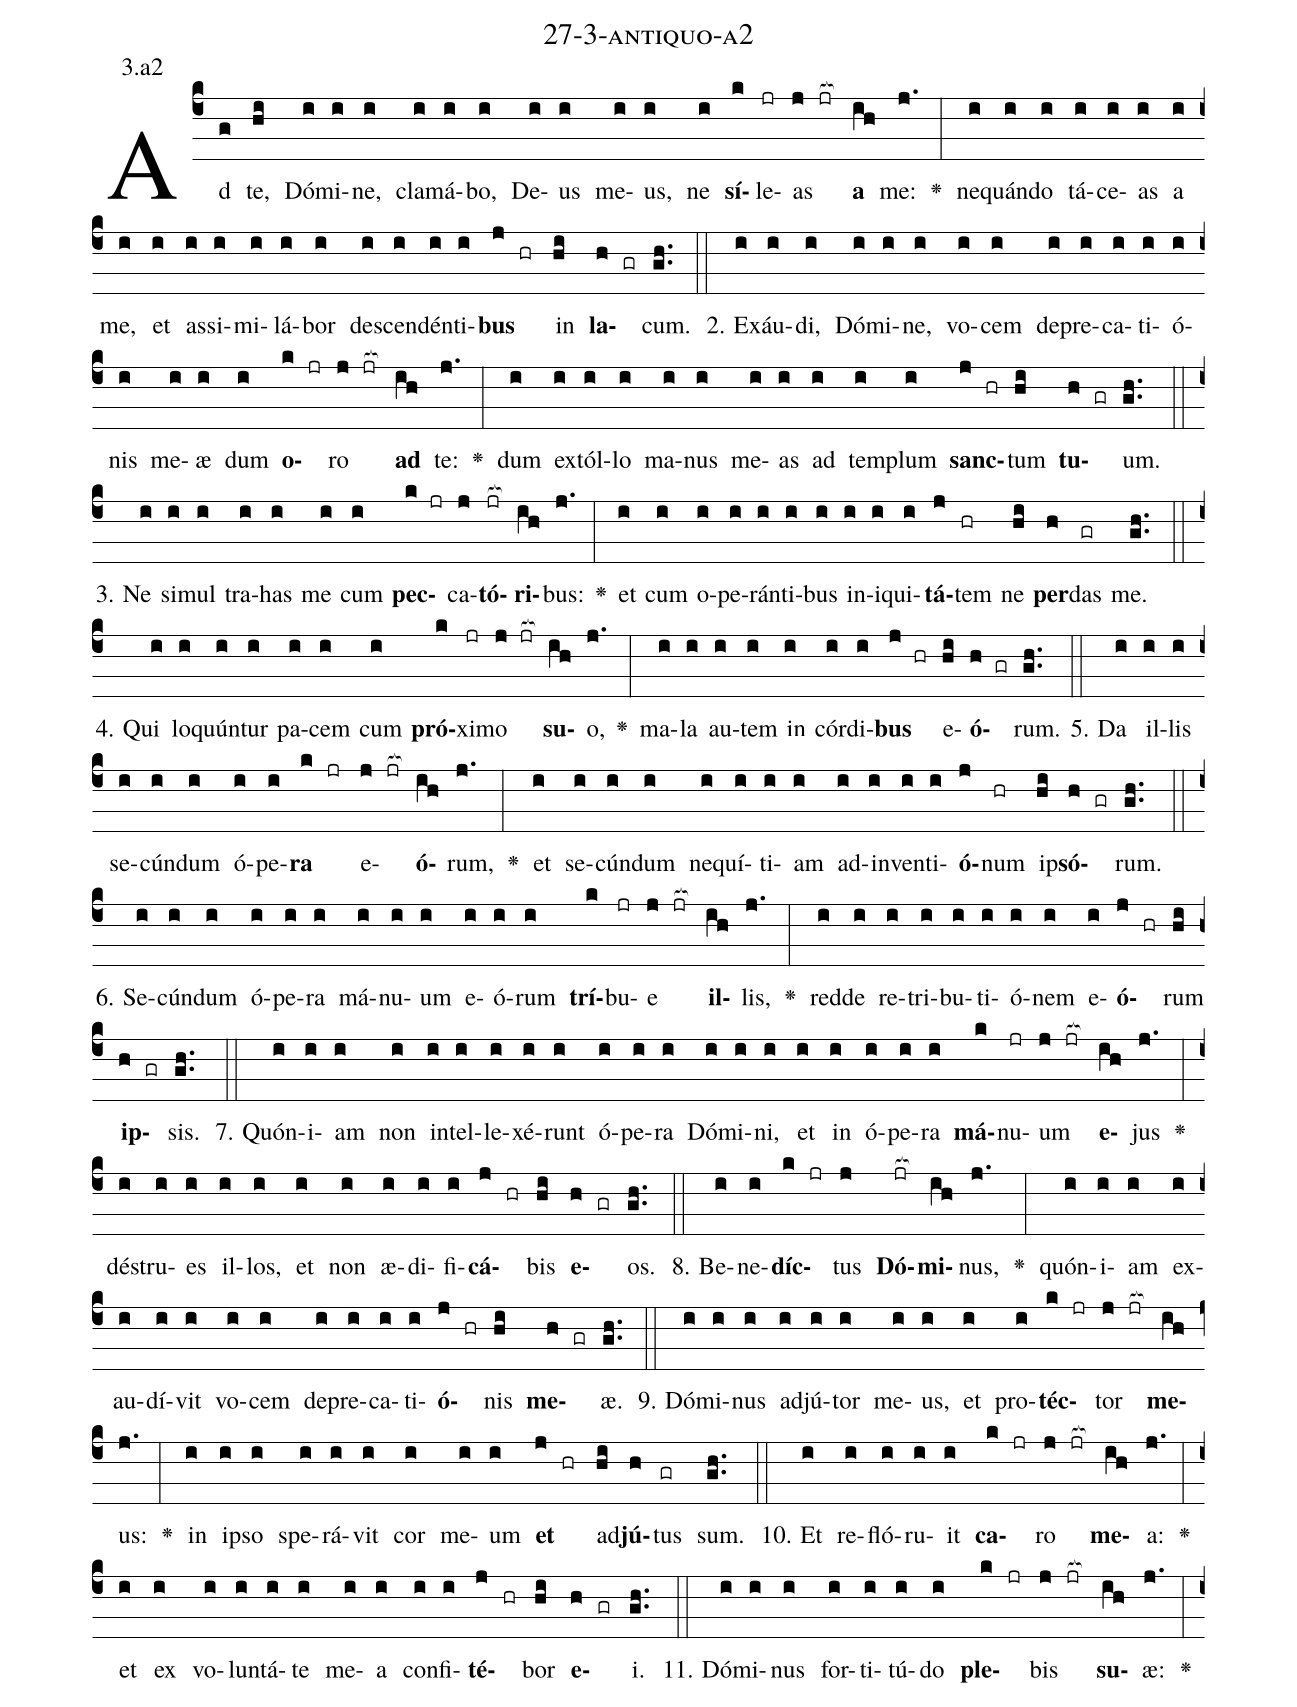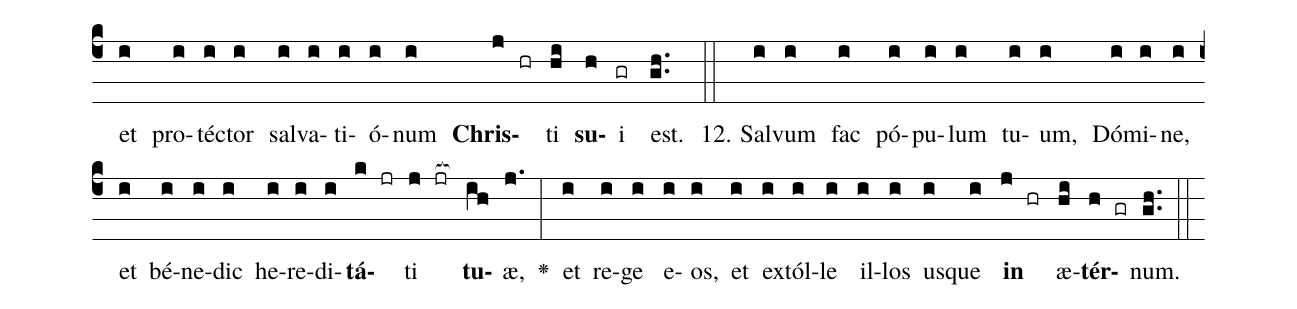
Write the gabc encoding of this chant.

name: 27-3-antiquo-a2;
annotation: 3.a2;
%%
(c4)Ad(g) te,(hi) Dó(i)mi(i)ne,(i) cla(i)má(i)bo,(i) De(i)us(i) me(i)us,(i) ne(i) <b>sí</b>(k)le(jr)as(j jr[ocb:1{]) <b>a</b>(ih[ocb:0}]) me:(j.) <v>\greheightstar</v>(:) ne(i)quán(i)do(i) tá(i)ce(i)as(i) a(i) me,(i) et(i) as(i)si(i)mi(i)lá(i)bor(i) de(i)scen(i)dén(i)ti(i)<b>bus</b>(j hr) in(hi) <b>la</b>(h gr)cum.(gh..) (::)
2. Ex(i)áu(i)di,(i) Dó(i)mi(i)ne,(i) vo(i)cem(i) de(i)pre(i)ca(i)ti(i)ó(i)nis(i) me(i)æ(i) dum(i) <b>o</b>(k jr)ro(j jr[ocb:1{]) <b>ad</b>(ih[ocb:0}]) te:(j.) <v>\greheightstar</v>(:) dum(i) ex(i)tól(i)lo(i) ma(i)nus(i) me(i)as(i) ad(i) tem(i)plum(i) <b>sanc</b>(j hr)tum(hi) <b>tu</b>(h gr)um.(gh..) (::)
3. Ne(i) si(i)mul(i) tra(i)has(i) me(i) cum(i) <b>pec</b>(k jr)ca(j)<b>tó</b>(jr[ocb:1{])<b>ri</b>(ih[ocb:0}])bus:(j.) <v>\greheightstar</v>(:) et(i) cum(i) o(i)pe(i)rán(i)ti(i)bus(i) in(i)i(i)qui(i)<b>tá</b>(j)tem(hr) ne(hi) <b>per</b>(h)das(gr) me.(gh..) (::)
4. Qui(i) lo(i)quún(i)tur(i) pa(i)cem(i) cum(i) <b>pró</b>(k)xi(jr)mo(j jr[ocb:1{]) <b>su</b>(ih[ocb:0}])o,(j.) <v>\greheightstar</v>(:) ma(i)la(i) au(i)tem(i) in(i) cór(i)di(i)<b>bus</b>(j hr) e(hi)<b>ó</b>(h gr)rum.(gh..) (::)
5. Da(i) il(i)lis(i) se(i)cún(i)dum(i) ó(i)pe(i)<b>ra</b>(k jr) e(j jr[ocb:1{])<b>ó</b>(ih[ocb:0}])rum,(j.) <v>\greheightstar</v>(:) et(i) se(i)cún(i)dum(i) ne(i)quí(i)ti(i)am(i) ad(i)in(i)ven(i)ti(i)<b>ó</b>(j)num(hr) ip(hi)<b>só</b>(h gr)rum.(gh..) (::)
6. Se(i)cún(i)dum(i) ó(i)pe(i)ra(i) má(i)nu(i)um(i) e(i)ó(i)rum(i) <b>trí</b>(k)bu(jr)e(j jr[ocb:1{]) <b>il</b>(ih[ocb:0}])lis,(j.) <v>\greheightstar</v>(:) red(i)de(i) re(i)tri(i)bu(i)ti(i)ó(i)nem(i) e(i)<b>ó</b>(j hr)rum(hi) <b>ip</b>(h gr)sis.(gh..) (::)
7. Quón(i)i(i)am(i) non(i) in(i)tel(i)le(i)xé(i)runt(i) ó(i)pe(i)ra(i) Dó(i)mi(i)ni,(i) et(i) in(i) ó(i)pe(i)ra(i) <b>má</b>(k)nu(jr)um(j jr[ocb:1{]) <b>e</b>(ih[ocb:0}])jus(j.) <v>\greheightstar</v>(:) dé(i)stru(i)es(i) il(i)los,(i) et(i) non(i) æ(i)di(i)fi(i)<b>cá</b>(j hr)bis(hi) <b>e</b>(h gr)os.(gh..) (::)
8. Be(i)ne(i)<b>díc</b>(k jr)tus(j) <b>Dó</b>(jr[ocb:1{])<b>mi</b>(ih[ocb:0}])nus,(j.) <v>\greheightstar</v>(:) quón(i)i(i)am(i) ex(i)au(i)dí(i)vit(i) vo(i)cem(i) de(i)pre(i)ca(i)ti(i)<b>ó</b>(j hr)nis(hi) <b>me</b>(h gr)æ.(gh..) (::)
9. Dó(i)mi(i)nus(i) ad(i)jú(i)tor(i) me(i)us,(i) et(i) pro(i)<b>téc</b>(k jr)tor(j jr[ocb:1{]) <b>me</b>(ih[ocb:0}])us:(j.) <v>\greheightstar</v>(:) in(i) ip(i)so(i) spe(i)rá(i)vit(i) cor(i) me(i)um(i) <b>et</b>(j hr) ad(hi)<b>jú</b>(h)tus(gr) sum.(gh..) (::)
10. Et(i) re(i)fló(i)ru(i)it(i) <b>ca</b>(k jr)ro(j jr[ocb:1{]) <b>me</b>(ih[ocb:0}])a:(j.) <v>\greheightstar</v>(:) et(i) ex(i) vo(i)lun(i)tá(i)te(i) me(i)a(i) con(i)fi(i)<b>té</b>(j hr)bor(hi) <b>e</b>(h gr)i.(gh..) (::)
11. Dó(i)mi(i)nus(i) for(i)ti(i)tú(i)do(i) <b>ple</b>(k jr)bis(j jr[ocb:1{]) <b>su</b>(ih[ocb:0}])æ:(j.) <v>\greheightstar</v>(:) et(i) pro(i)téc(i)tor(i) sal(i)va(i)ti(i)ó(i)num(i) <b>Chris</b>(j hr)ti(hi) <b>su</b>(h)i(gr) est.(gh..) (::)
12. Sal(i)vum(i) fac(i) pó(i)pu(i)lum(i) tu(i)um,(i) Dó(i)mi(i)ne,(i) et(i) bé(i)ne(i)dic(i) he(i)re(i)di(i)<b>tá</b>(k jr)ti(j jr[ocb:1{]) <b>tu</b>(ih[ocb:0}])æ,(j.) <v>\greheightstar</v>(:) et(i) re(i)ge(i) e(i)os,(i) et(i) ex(i)tól(i)le(i) il(i)los(i) us(i)que(i) <b>in</b>(j hr) æ(hi)<b>tér</b>(h gr)num.(gh..) (::)
